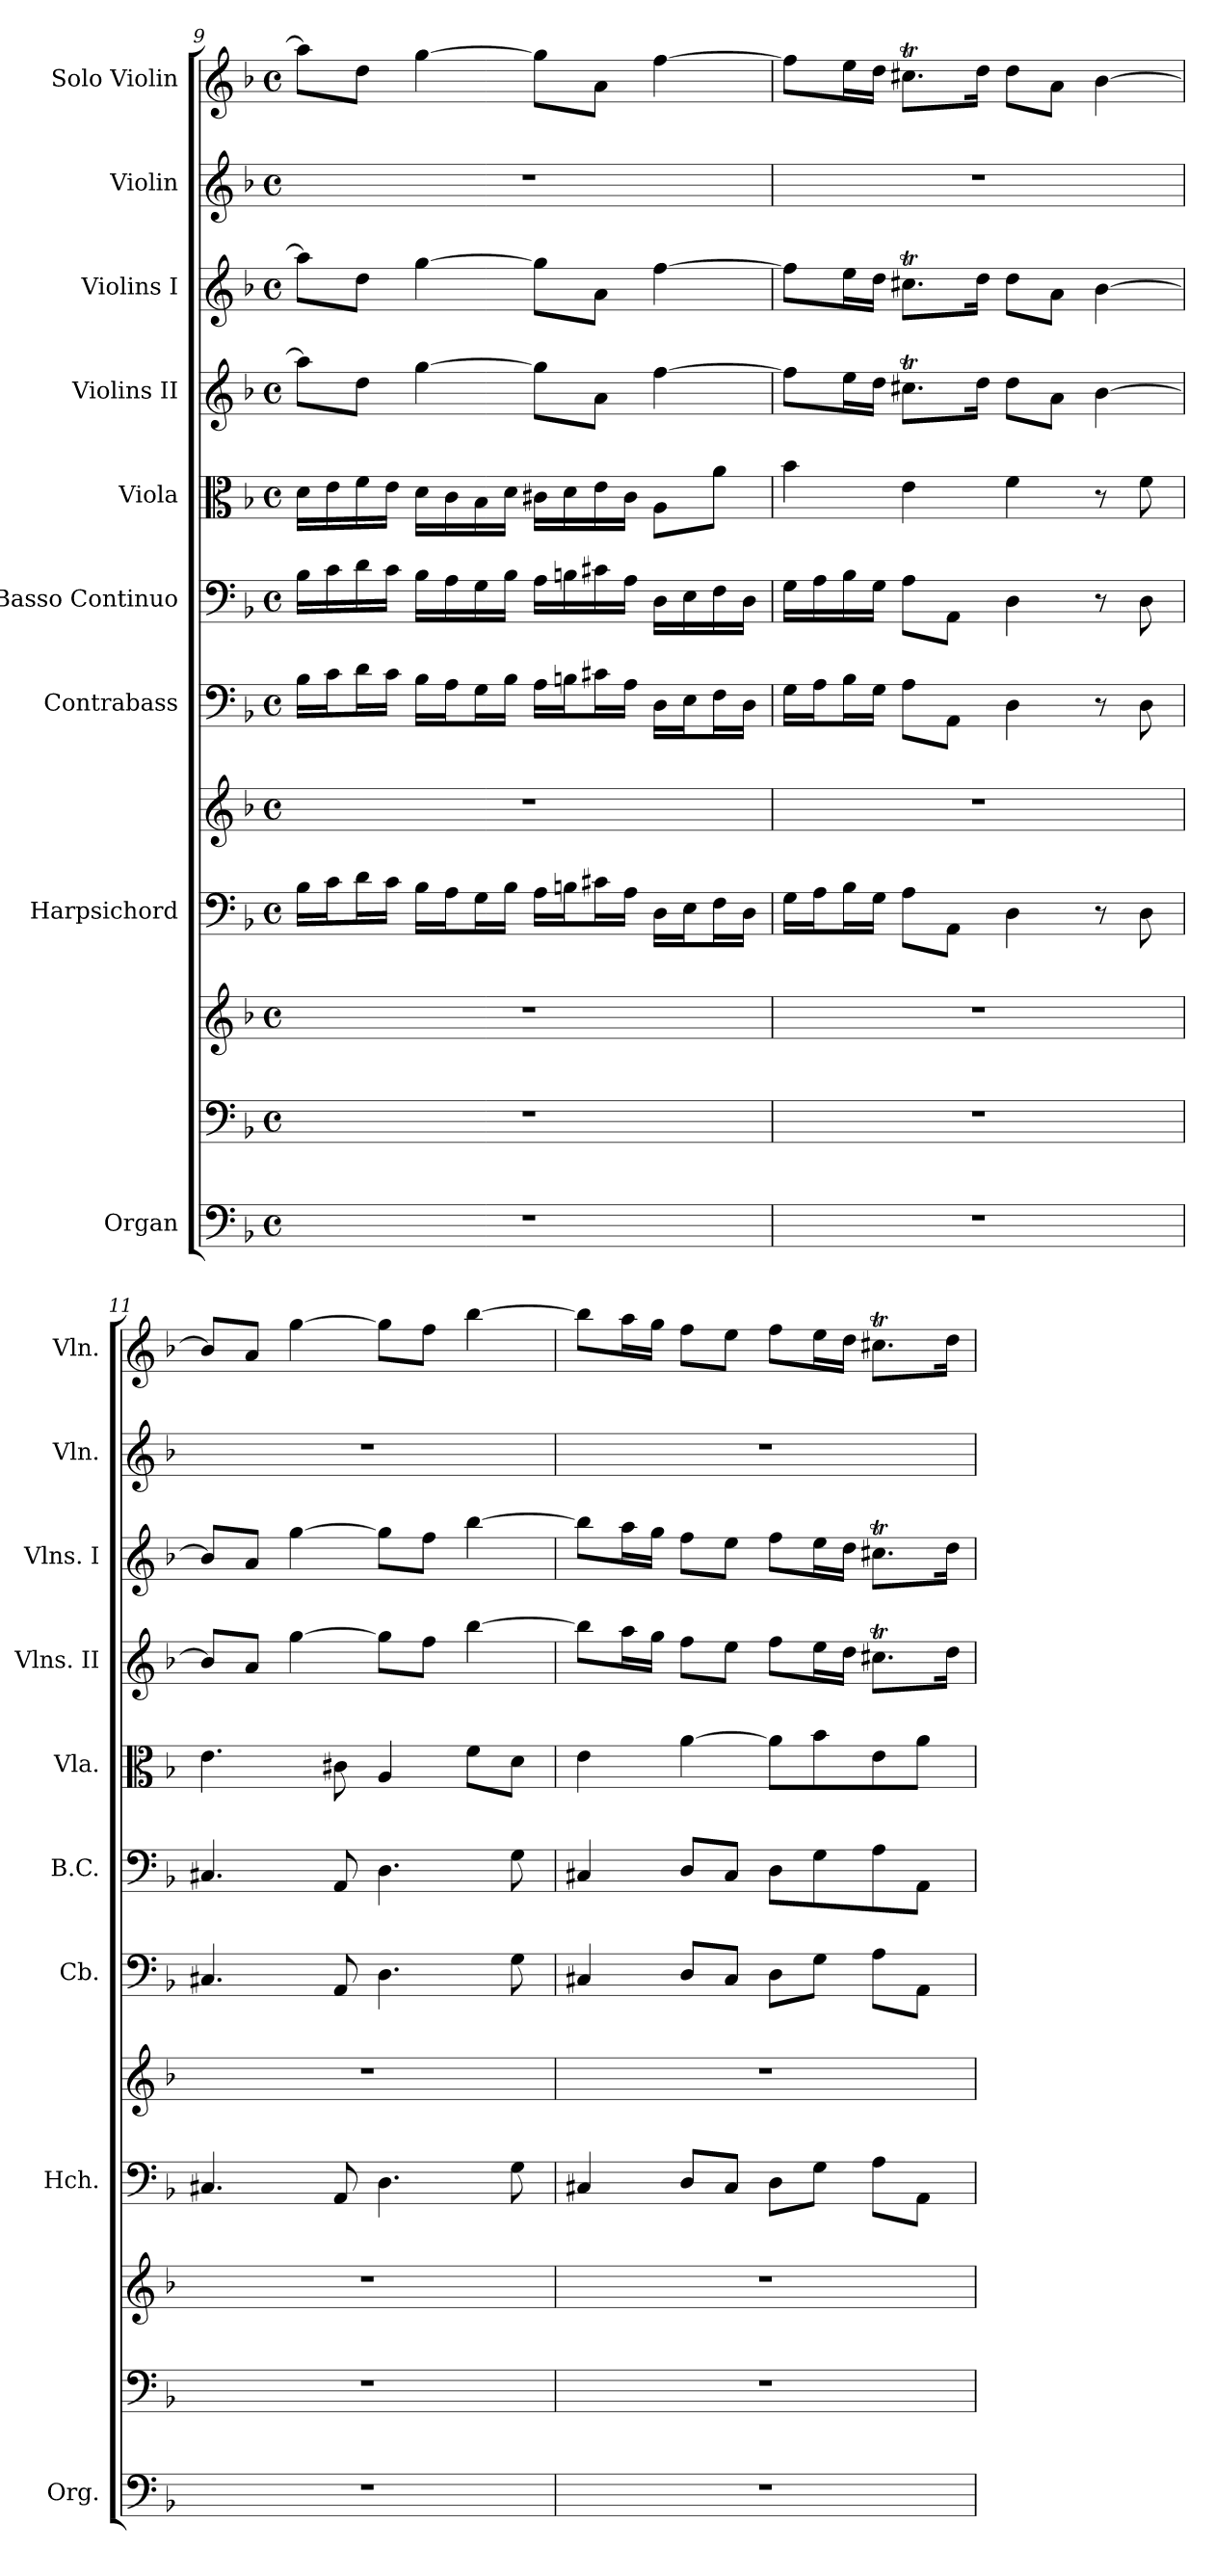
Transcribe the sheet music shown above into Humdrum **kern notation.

**kern	**kern	**kern	**kern	**kern	**kern	**kern	**kern	**kern	**kern	**kern	**kern
*part9	*part9	*part9	*part8	*part8	*part7	*part6	*part5	*part4	*part3	*part2	*part1
*staff12	*staff11	*staff10	*staff9	*staff8	*staff7	*staff6	*staff5	*staff4	*staff3	*staff2	*staff1
*I"Organ	*	*	*I"Harpsichord	*	*I"Contrabass	*I"Basso Continuo	*I"Viola	*I"Violins II	*I"Violins I	*I"Violin	*I"Solo Violin
*I'Org.	*	*	*I'Hch.	*	*I'Cb.	*I'B.C.	*I'Vla.	*I'Vlns. II	*I'Vlns. I	*I'Vln.	*I'Vln.
!!LO:PB:g=z
*clefF4	*clefF4	*clefG2	*clefF4	*clefG2	*clefF4	*clefF4	*clefC3	*clefG2	*clefG2	*clefG2	*clefG2
*	*	*	*	*	*ITrd7c12	*	*	*	*	*	*
*k[b-]	*k[b-]	*k[b-]	*k[b-]	*k[b-]	*k[b-]	*k[b-]	*k[b-]	*k[b-]	*k[b-]	*k[b-]	*k[b-]
*M4/4	*M4/4	*M4/4	*M4/4	*M4/4	*M4/4	*M4/4	*M4/4	*M4/4	*M4/4	*M4/4	*M4/4
*met(c)	*met(c)	*met(c)	*met(c)	*met(c)	*met(c)	*met(c)	*met(c)	*met(c)	*met(c)	*met(c)	*met(c)
=9	=9	=9	=9	=9	=9	=9	=9	=9	=9	=9	=9
1r	1r	1r	16B-\LL	1r	16BB-\LL	16B-\LL	16d\LL	8aa\L]	8aa\L]	1r	8aa\L]
.	.	.	16c\J	.	16C\J	16c\	16e\	.	.	.	.
.	.	.	16d\L	.	16D\L	16d\	16f\	8dd\J	8dd\J	.	8dd\J
.	.	.	16c\JJ	.	16C\JJ	16c\JJ	16e\JJ	.	.	.	.
.	.	.	16B-\LL	.	16BB-\LL	16B-\LL	16d\LL	[4gg\	[4gg\	.	[4gg\
.	.	.	16A\J	.	16AA\J	16A\	16c\	.	.	.	.
.	.	.	16G\L	.	16GG\L	16G\	16B-\	.	.	.	.
.	.	.	16B-\JJ	.	16BB-\JJ	16B-\JJ	16d\JJ	.	.	.	.
.	.	.	16A\LL	.	16AA\LL	16A\LL	16c#X\LL	8gg\L]	8gg\L]	.	8gg\L]
.	.	.	16Bn\J	.	16BBn\J	16Bn\	16d\	.	.	.	.
.	.	.	16c#X\L	.	16C#X\L	16c#X\	16e\	8a\J	8a\J	.	8a\J
.	.	.	16A\JJ	.	16AA\JJ	16A\JJ	16c#\JJ	.	.	.	.
.	.	.	16D\LL	.	16DD\LL	16D\LL	8A\L	[4ff\	[4ff\	.	[4ff\
.	.	.	16E\J	.	16EE\J	16E\	.	.	.	.	.
.	.	.	16F\L	.	16FF\L	16F\	8a\J	.	.	.	.
.	.	.	16D\JJ	.	16DD\JJ	16D\JJ	.	.	.	.	.
=10	=10	=10	=10	=10	=10	=10	=10	=10	=10	=10	=10
1r	1r	1r	16G\LL	1r	16GG\LL	16G\LL	4b-\	8ff\L]	8ff\L]	1r	8ff\L]
.	.	.	16A\J	.	16AA\J	16A\	.	.	.	.	.
.	.	.	16B-\L	.	16BB-\L	16B-\	.	16ee\L	16ee\L	.	16ee\L
.	.	.	16G\JJ	.	16GG\JJ	16G\JJ	.	16dd\JJ	16dd\JJ	.	16dd\JJ
.	.	.	8A\L	.	8AA\L	8A\L	4e\	8.cc#Xt\L	8.cc#Xt\L	.	8.cc#Xt\L
.	.	.	8AA\J	.	8AAA\J	8AA\J	.	.	.	.	.
.	.	.	.	.	.	.	.	16dd\Jk	16dd\Jk	.	16dd\Jk
.	.	.	4D\	.	4DD\	4D\	4f\	8dd\L	8dd\L	.	8dd\L
.	.	.	.	.	.	.	.	8a\J	8a\J	.	8a\J
.	.	.	8r	.	8r	8r	8r	[4b-\	[4b-\	.	[4b-\
.	.	.	8D\	.	8DD\	8D\	8f\	.	.	.	.
=11	=11	=11	=11	=11	=11	=11	=11	=11	=11	=11	=11
1r	1r	1r	4.C#X/	1r	4.CC#X/	4.C#X/	4.e\	8b-/L]	8b-/L]	1r	8b-/L]
.	.	.	.	.	.	.	.	8a/J	8a/J	.	8a/J
.	.	.	.	.	.	.	.	[4gg\	[4gg\	.	[4gg\
.	.	.	8AA/	.	8AAA/	8AA/	8c#X\	.	.	.	.
.	.	.	4.D\	.	4.DD\	4.D\	4A/	8gg\L]	8gg\L]	.	8gg\L]
.	.	.	.	.	.	.	.	8ff\J	8ff\J	.	8ff\J
.	.	.	.	.	.	.	8f\L	[4bb-\	[4bb-\	.	[4bb-\
.	.	.	8G\	.	8GG\	8G\	8d\J	.	.	.	.
!!LO:LB:g=z
=12	=12	=12	=12	=12	=12	=12	=12	=12	=12	=12	=12
1r	1r	1r	4C#X/	1r	4CC#X/	4C#X/	4e\	8bb-\L]	8bb-\L]	1r	8bb-\L]
.	.	.	.	.	.	.	.	16aa\L	16aa\L	.	16aa\L
.	.	.	.	.	.	.	.	16gg\JJ	16gg\JJ	.	16gg\JJ
.	.	.	8D/L	.	8DD/L	8D/L	[4a\	8ff\L	8ff\L	.	8ff\L
.	.	.	8C#/J	.	8CC#/J	8C#/J	.	8ee\J	8ee\J	.	8ee\J
.	.	.	8D\L	.	8DD\L	8D\L	8a\L]	8ff\L	8ff\L	.	8ff\L
.	.	.	8G\J	.	8GG\J	8G\	8b-\	16ee\L	16ee\L	.	16ee\L
.	.	.	.	.	.	.	.	16dd\JJ	16dd\JJ	.	16dd\JJ
.	.	.	8A\L	.	8AA\L	8A\	8e\	8.cc#Xt\L	8.cc#Xt\L	.	8.cc#Xt\L
.	.	.	8AA\J	.	8AAA\J	8AA\J	8a\J	.	.	.	.
.	.	.	.	.	.	.	.	16dd\Jk	16dd\Jk	.	16dd\Jk
=	=	=	=	=	=	=	=	=	=	=	=
*-	*-	*-	*-	*-	*-	*-	*-	*-	*-	*-	*-
